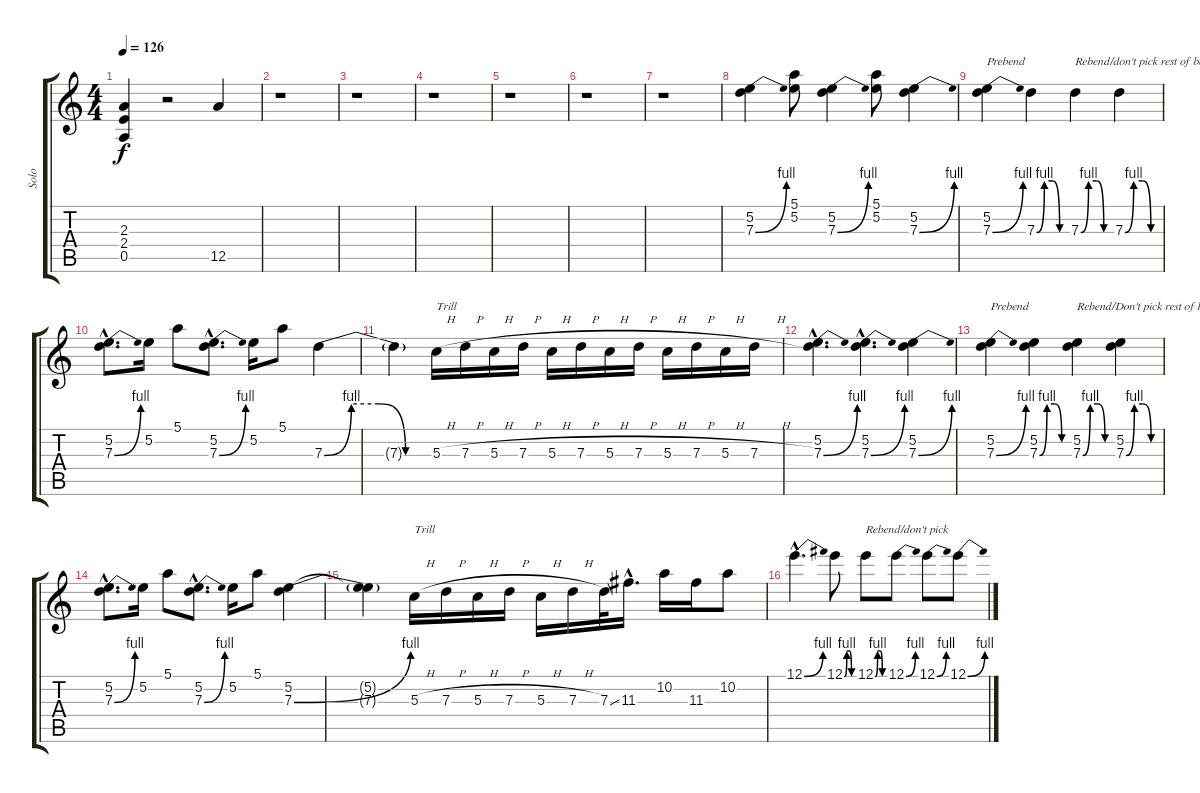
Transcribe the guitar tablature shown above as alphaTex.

\track ("Solo " "Solo ") {instrument distortionguitar}
\staff {score tabs}
\tuning (E4 B3 G3 D3 A2 E2) {hide}
\ts (4 4)
\tempo 126
\clef g2
\ks c
(2.3 2.4 0.5).4{dy f} r.2 12.5.4 |
r.1 |
r.1 |
r.1 |
r.1 |
r.1 |
r.1 |
(5.2 7.3{be (bend 0 0 60 4)}).4 (5.1 5.2).8 (5.2 7.3{be (bend 0 0 60 4)}).4 (5.1 5.2).8 (5.2 7.3{be (bend 0 0 60 4)}).4 |
(5.2 7.3{be (bend 0 0 60 4)}).4{txt "Prebend"} 7.3{be (custom 0 0 15 4 30 4 45 0 60 0)}.4 7.3{be (custom 0 0 15 4 30 4 45 0 60 0)}.4{txt "Rebend/don't pick rest of bar"} 7.3{be (custom 0 0 15 4 30 4 45 0 60 0)}.4 |
(5.2{hac} 7.3{be (bend 0 0 60 4) hac}).8{d} 5.2.16 5.1.8 (5.2{hac} 7.3{be (bend 0 0 60 4) hac}).8{d} 5.2.16 5.1.8 7.3{be (custom 0 0 15 4 30 4 45 0 60 0)}.4 |
7.3{t}.4 5.3{h}.16{txt "Trill"} 7.3{h}.16 5.3{h}.16 7.3{h}.16 5.3{h}.16 7.3{h}.16 5.3{h}.16 7.3{h}.16 5.3{h}.16 7.3{h}.16 5.3{h}.16 7.3{h}.16 |
(5.2{hac} 7.3{be (bend 0 0 60 4) hac}).4{d} (5.2{hac} 7.3{be (bend 0 0 60 4) hac}).4{d} (5.2 7.3{be (bend 0 0 60 4)}).4 |
(5.2 7.3{be (bend 0 0 60 4)}).4{txt "Prebend"} (5.2 7.3{be (custom 0 0 15 4 30 4 45 0 60 0)}).4 (5.2 7.3{be (custom 0 0 15 4 30 4 45 0 60 0)}).4{txt "Rebend/Don't pick rest of bar"} (5.2 7.3{be (custom 0 0 15 4 30 4 45 0 60 0)}).4 |
(5.2{hac} 7.3{be (bend 0 0 60 4) hac}).8{d} 5.2.16 5.1.8 (5.2{hac} 7.3{be (bend 0 0 60 4) hac}).8{d} 5.2.16 5.1.8 (5.2 7.3{be (bend 0 0 60 4)}).4 |
(5.2{t} 7.3{t}).4 5.3{h}.16{txt "Trill"} 7.3{h}.16 5.3{h}.16 7.3{h}.16 5.3{h}.16 7.3{h}.16 7.3{ss}.32 11.3{hac}.16{d} 10.2.16 11.3.16 10.2.8 |
12.1{be (bend 0 0 60 4) hac}.4{d} 12.1{be (custom 0 0 15 4 30 4 45 0 60 0)}.8 12.1{be (custom 0 0 15 4 30 4 45 0 60 0)}.8{txt "Rebend/don't pick"} 12.1{be (bend 0 0 60 4)}.8 12.1{be (bend 0 0 60 4)}.8 12.1{be (bend 0 0 60 4)}.8
